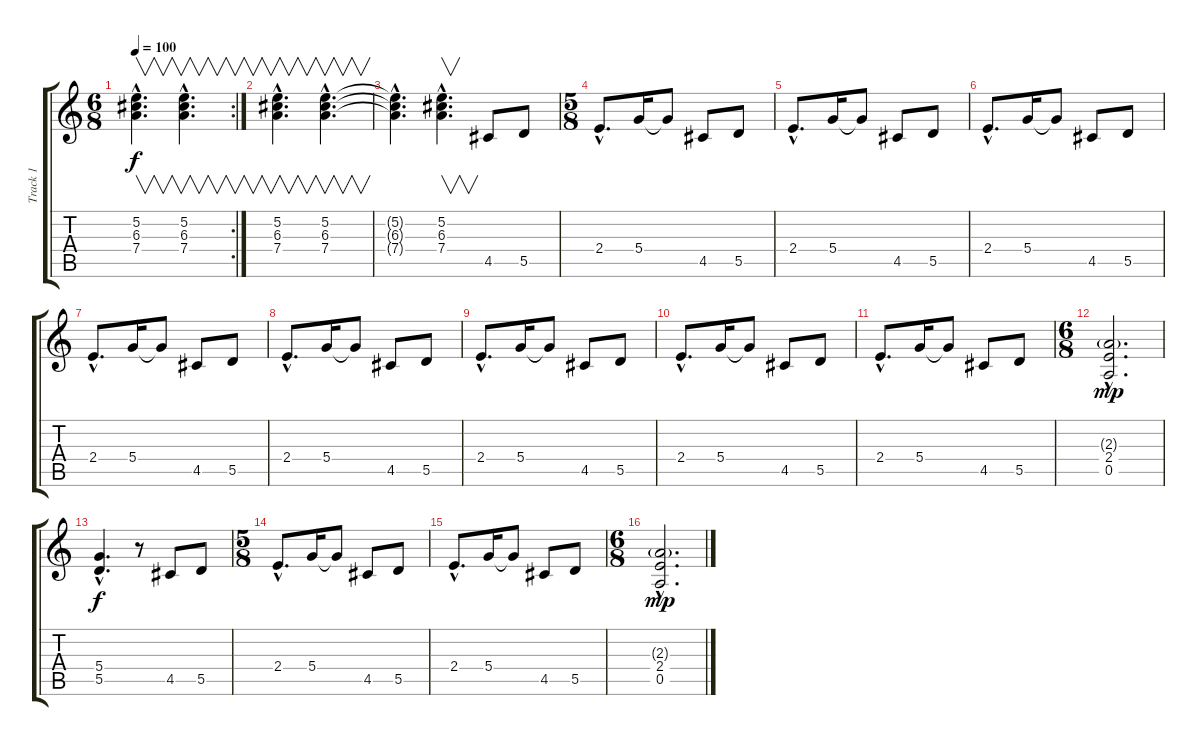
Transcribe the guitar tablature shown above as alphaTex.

\track ("Track 1" "Track 1") {instrument overdrivenguitar}
\staff {score tabs}
\tuning (E4 B3 G3 D3 A2 E2) {hide}
\rc 2
\ts (6 8)
\tempo 100
\clef g2
\ks c
(5.2{hac t} 6.3{hac t} 7.4{hac t}).4{v d dy f} (5.2{hac} 6.3{hac} 7.4{hac}).4{v d} |
(5.2{hac} 6.3{hac} 7.4{hac}).4{v d} (5.2{hac} 6.3{hac} 7.4{hac}).4{v d} |
(5.2{hac t} 6.3{hac t} 7.4{hac t}).4{d} (5.2{hac} 6.3{hac} 7.4{hac}).4{v d} 4.5.8 5.5.8 |
\ts (5 8)
2.4{hac}.8{d} 5.4.16 5.4{t}.8 4.5.8 5.5.8 |
2.4{hac}.8{d} 5.4.16 5.4{t}.8 4.5.8 5.5.8 |
2.4{hac}.8{d} 5.4.16 5.4{t}.8 4.5.8 5.5.8 |
2.4{hac}.8{d} 5.4.16 5.4{t}.8 4.5.8 5.5.8 |
2.4{hac}.8{d} 5.4.16 5.4{t}.8 4.5.8 5.5.8 |
2.4{hac}.8{d} 5.4.16 5.4{t}.8 4.5.8 5.5.8 |
2.4{hac}.8{d} 5.4.16 5.4{t}.8 4.5.8 5.5.8 |
2.4{hac}.8{d} 5.4.16 5.4{t}.8 4.5.8 5.5.8 |
\ts (6 8)
(2.3{g hac} 2.4{hac} 0.5{hac}).2{d dy mp} |
(5.4{hac} 5.5{hac}).4{d dy f} r.8 4.5.8 5.5.8 |
\ts (5 8)
2.4{hac}.8{d} 5.4.16 5.4{t}.8 4.5.8 5.5.8 |
2.4{hac}.8{d} 5.4.16 5.4{t}.8 4.5.8 5.5.8 |
\ts (6 8)
(2.3{g hac} 2.4{hac} 0.5{hac}).2{d dy mp}
